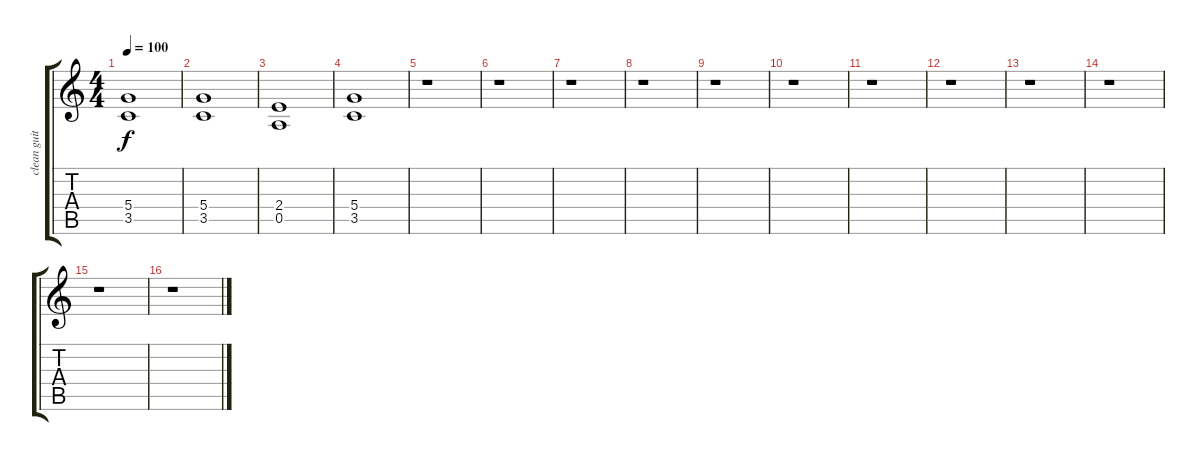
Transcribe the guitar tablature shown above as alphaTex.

\track ("clean guitar 2" "clean guit") {instrument acousticguitarnylon}
\staff {score tabs}
\tuning (E4 B3 G3 D3 A2 E2) {hide}
\ts (4 4)
\tempo 100
\clef g2
\ks c
(5.4 3.5).1{dy f} |
(5.4 3.5).1 |
(2.4 0.5).1 |
(5.4 3.5).1 |
r.1 |
r.1 |
r.1 |
r.1 |
r.1 |
r.1 |
r.1 |
r.1 |
r.1 |
r.1 |
r.1 |
r.1
